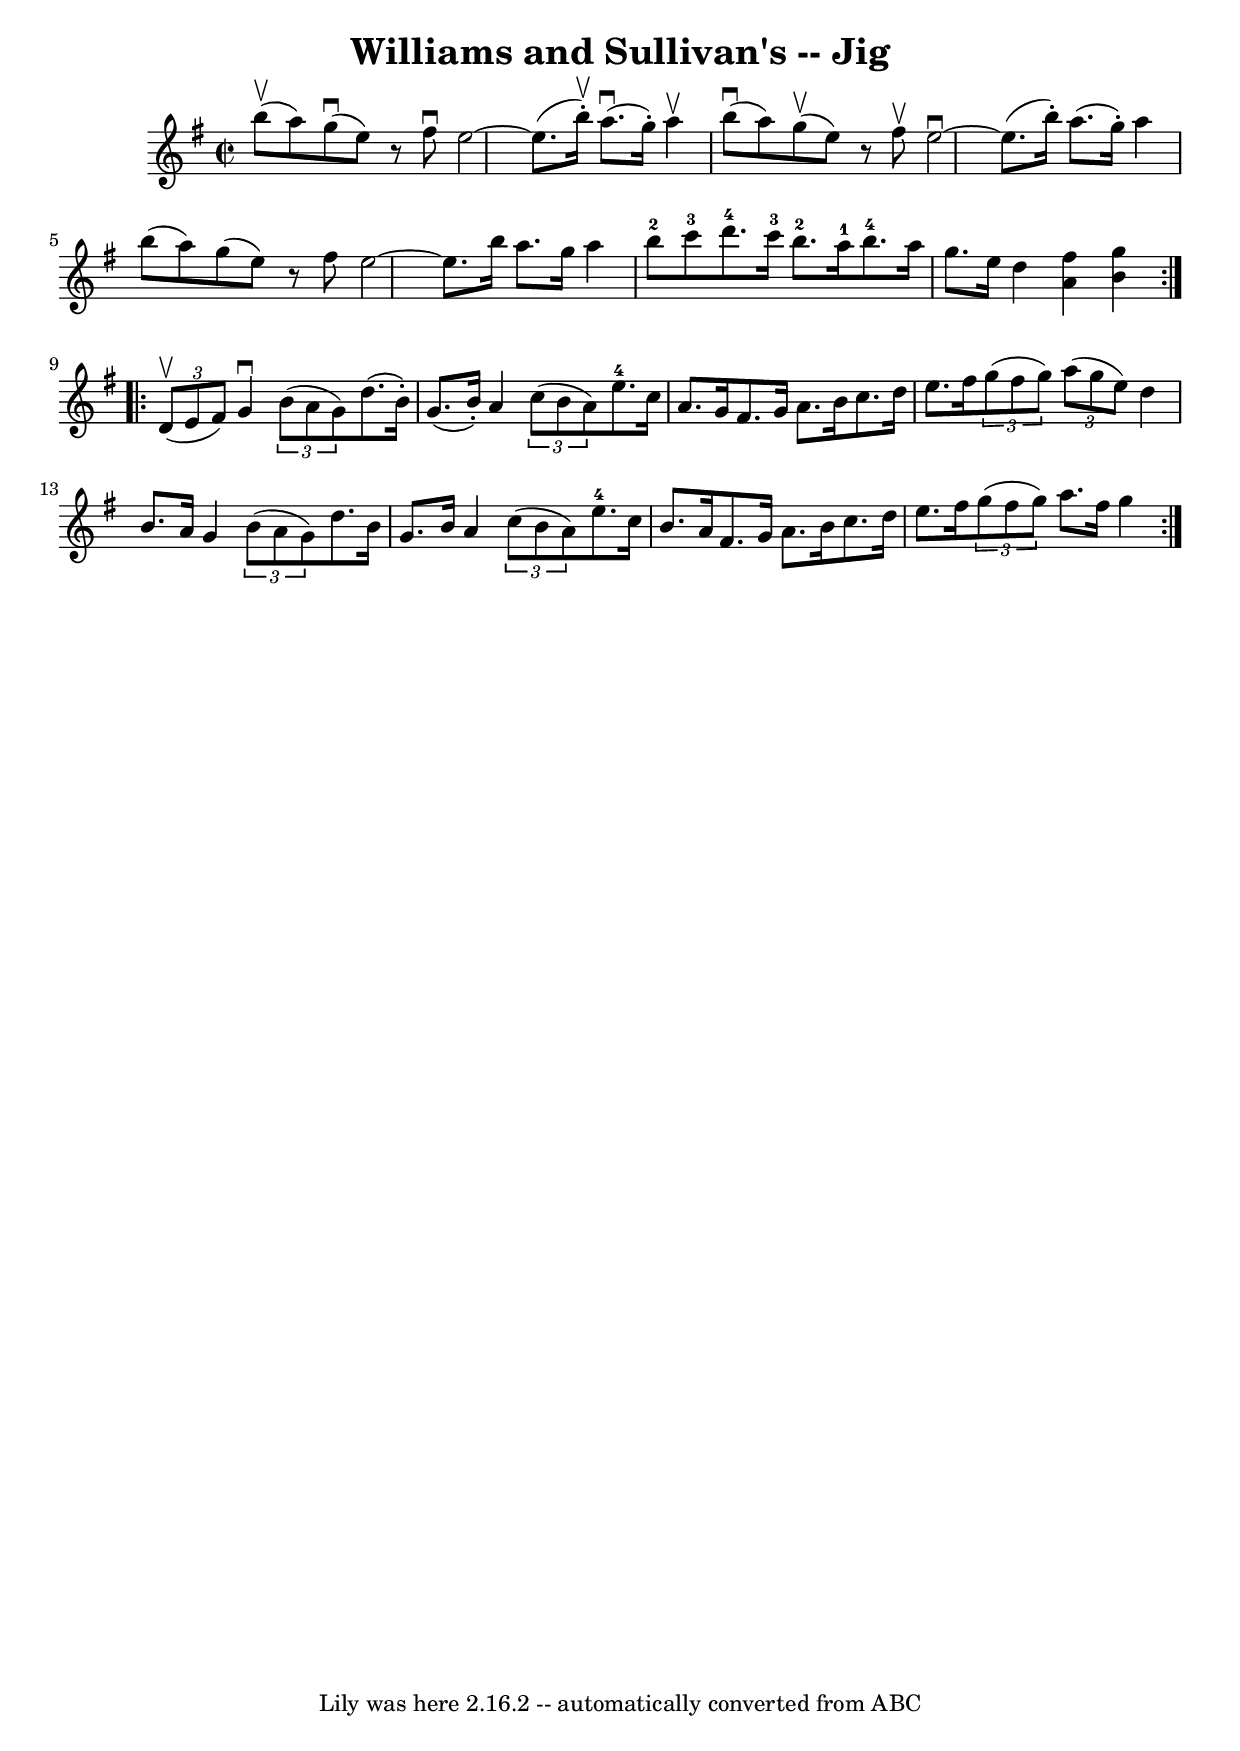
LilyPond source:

\version "2.7.40"
\include "Mammoth.ily"
\header {
	book = "Ryan's Mammoth Collection"
	crossRefNumber = "1"
	footnotes = "\\\\118 667"
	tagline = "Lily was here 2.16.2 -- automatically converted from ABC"
	title = "Williams and Sullivan's -- Jig"
}
voicedefault =  {
\set Score.defaultBarType = "empty"

\repeat volta 2 {
\override Staff.TimeSignature #'style = #'C
 \time 2/2 \key g \major b''8^\upbow(a''8) |
 g''8 
^\downbow(e''8)   r8 fis''8^\downbow e''2   ~    |
 e''8. (
b''16^\upbow-.) a''8. (^\downbow g''16 -.) a''4^\upbow b''8 
^\downbow(a''8)   |
 g''8^\upbow(e''8)   r8 fis''8^\upbow 
 e''2^\downbow  ~    |
 e''8. (b''16 -.) a''8. (g''16 -. 
-) a''4 b''8 (a''8)   |
 g''8 (e''8)   r8 fis''8    
e''2   ~    |
 e''8. b''16 a''8. g''16 a''4 b''8-2   
c'''8-3   |
 d'''8.-4 c'''16-3 b''8.-2 a''16-1 
 b''8.-4 a''16 g''8. e''16    |
 d''4  << a'4 fis''4 
  >> << b'4 g''4   >> }     \repeat volta 2 {   \times 2/3 { d'8 
^\upbow(e'8 fis'8) } |
 g'4^\downbow   \times 2/3 { b'8 (
 a'8 g'8) } d''8. (b'16 -.) g'8. (b'16 -.)   |
   
a'4    \times 2/3 { c''8 (b'8 a'8) } e''8.-4 c''16 a'8.  
 g'16    |
 fis'8. g'16 a'8. b'16 c''8. d''16    
e''8. fis''16    |
   \times 2/3 { g''8 (fis''8 g''8) }   
\times 2/3 { a''8 (g''8 e''8) } d''4 b'8. a'16    |
   
 g'4    \times 2/3 { b'8 (a'8 g'8) } d''8. b'16 g'8.    
b'16    |
 a'4    \times 2/3 { c''8 (b'8 a'8) } e''8. 
-4 c''16 b'8. a'16    |
 fis'8. g'16 a'8. b'16    
c''8. d''16 e''8. fis''16    |
   \times 2/3 { g''8 (fis''8 
 g''8) } a''8. fis''16 g''4  }   
}

\score{
    <<

	\context Staff="default"
	{
	    \voicedefault 
	}

    >>
	\layout {
	}
	\midi {}
}
